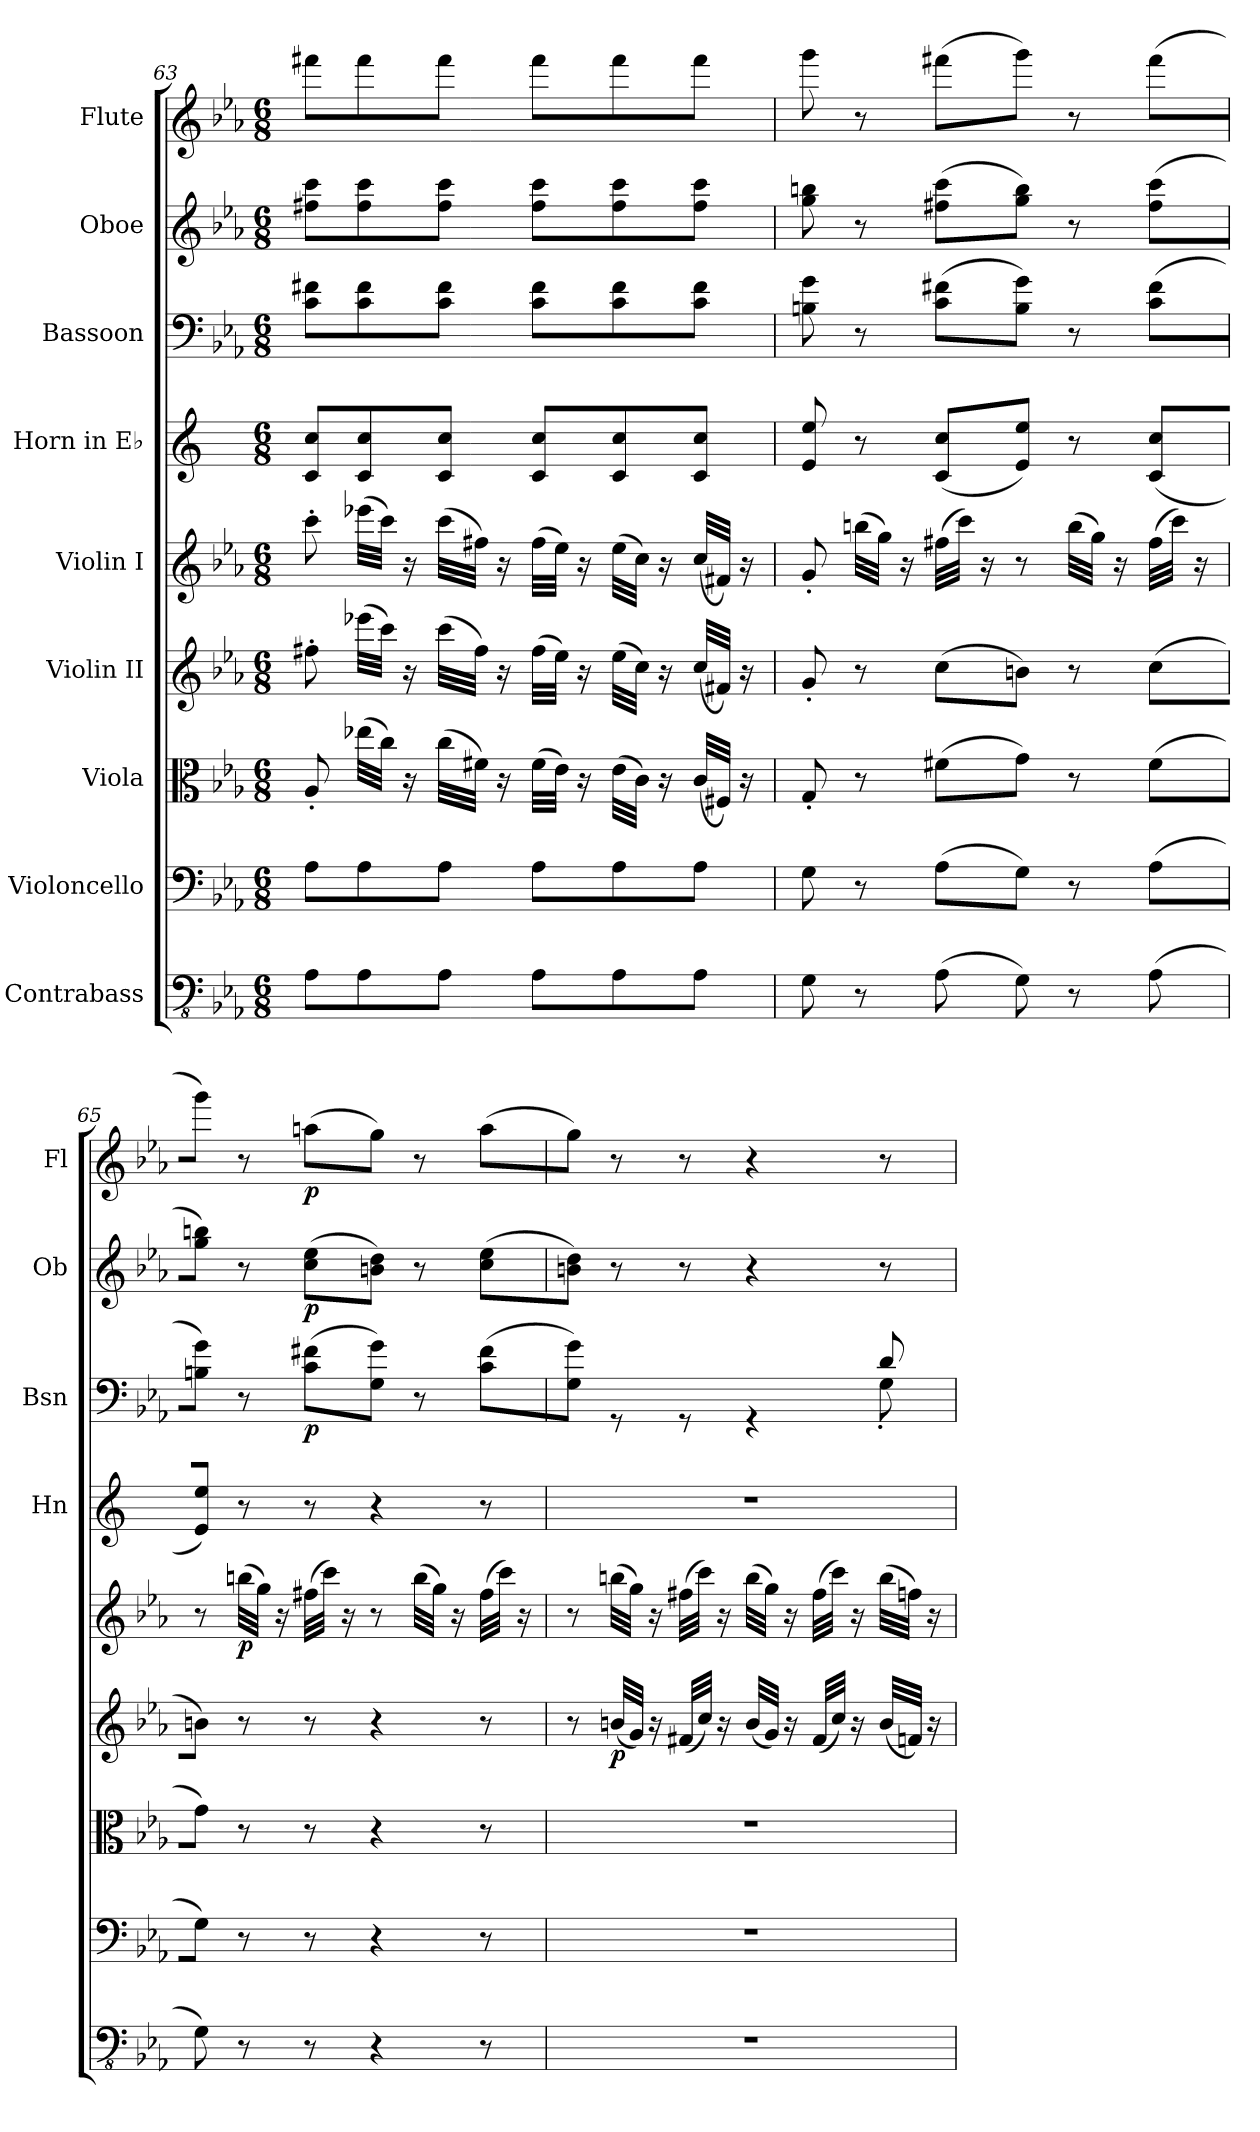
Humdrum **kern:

**kern	**kern	**kern	**kern	**dynam	**kern	**dynam	**kern	**kern	**dynam	**kern	**dynam	**kern	**dynam
*part9	*part8	*part7	*part6	*part6	*part5	*part5	*part4	*part3	*part3	*part2	*part2	*part1	*part1
*staff9	*staff8	*staff7	*staff6	*staff6	*staff5	*staff5	*staff4	*staff3	*staff3	*staff2	*staff2	*staff1	*staff1
*I"Contrabass	*I"Violoncello	*I"Viola	*I"Violin II	*	*I"Violin I	*	*I"Horn in E♭	*I"Bassoon	*	*I"Oboe	*	*I"Flute	*
*	*	*	*	*	*	*	*I'Hn	*I'Bsn	*	*I'Ob	*	*I'Fl	*
*clefFv4	*clefF4	*clefC3	*clefG2	*	*clefG2	*	*clefG2	*clefF4	*	*clefG2	*	*clefG2	*
*	*	*	*	*	*	*	*ITrd5c9	*	*	*	*	*	*
*k[b-e-a-]	*k[b-e-a-]	*k[b-e-a-]	*k[b-e-a-]	*	*k[b-e-a-]	*	*k[b-e-a-]	*k[b-e-a-]	*	*k[b-e-a-]	*	*k[b-e-a-]	*
*M6/8	*M6/8	*M6/8	*M6/8	*	*M6/8	*	*M6/8	*M6/8	*	*M6/8	*	*M6/8	*
=63	=63	=63	=63	=63	=63	=63	=63	=63	=63	=63	=63	=63	=63
8AA-\L	8A-\L	8A-'/	8ff#X'\	.	8ccc'\	.	8E-/ 8e-/L	8c\ 8f#X\L	.	8ff#X\ 8ccc\L	.	8fff#X\L	.
8AA-\	8A-\	(>32ee-X\LLL	(>32eee-X\LLL	.	(>32eee-X\LLL	.	8E-/ 8e-/	8c\ 8f#\	.	8ff#\ 8ccc\	.	8fff#\	.
.	.	32cc\JJJ)	32ccc\JJJ)	.	32ccc\JJJ)	.	.	.	.	.	.	.	.
.	.	16r	16r	.	16r	.	.	.	.	.	.	.	.
8AA-\J	8A-\J	(>32cc\LLL	(>32ccc\LLL	.	(>32ccc\LLL	.	8E-/ 8e-/J	8c\ 8f#\J	.	8ff#\ 8ccc\J	.	8fff#\J	.
.	.	32f#X\JJJ)	32ff#\JJJ)	.	32ff#X\JJJ)	.	.	.	.	.	.	.	.
.	.	16r	16r	.	16r	.	.	.	.	.	.	.	.
8AA-\L	8A-\L	(>32f#\LLL	(>32ff#\LLL	.	(>32ff#\LLL	.	8E-/ 8e-/L	8c\ 8f#\L	.	8ff#\ 8ccc\L	.	8fff#\L	.
.	.	32e-\JJJ)	32ee-\JJJ)	.	32ee-\JJJ)	.	.	.	.	.	.	.	.
.	.	16r	16r	.	16r	.	.	.	.	.	.	.	.
8AA-\	8A-\	(>32e-\LLL	(>32ee-\LLL	.	(>32ee-\LLL	.	8E-/ 8e-/	8c\ 8f#\	.	8ff#\ 8ccc\	.	8fff#\	.
.	.	32c\JJJ)	32cc\JJJ)	.	32cc\JJJ)	.	.	.	.	.	.	.	.
.	.	16r	16r	.	16r	.	.	.	.	.	.	.	.
8AA-\J	8A-\J	(<32c/LLL	(<32cc/LLL	.	(<32cc/LLL	.	8E-/ 8e-/J	8c\ 8f#\J	.	8ff#\ 8ccc\J	.	8fff#\J	.
.	.	32F#X/JJJ)	32f#X/JJJ)	.	32f#X/JJJ)	.	.	.	.	.	.	.	.
.	.	16r	16r	.	16r	.	.	.	.	.	.	.	.
=64	=64	=64	=64	=64	=64	=64	=64	=64	=64	=64	=64	=64	=64
8GG\	8G\	8G'/	8g'/	.	8g'/	.	8G/ 8g/	8Bn\ 8g\	.	8gg\ 8bbn\	.	8ggg\	.
8r	8r	8r	8r	.	(>32bbn\LLL	.	8r	8r	.	8r	.	8r	.
.	.	.	.	.	32gg\JJJ)	.	.	.	.	.	.	.	.
.	.	.	.	.	16r	.	.	.	.	.	.	.	.
(>8AA-\	(>8A-\L	(>8f#X\L	(>8cc\L	.	(>32ff#X\LLL	.	(<8E-/ 8e-/L	(>8c\ 8f#X\L	.	(>8ff#X\ 8ccc\L	.	(>8fff#X\L	.
.	.	.	.	.	32ccc\JJJ)	.	.	.	.	.	.	.	.
.	.	.	.	.	16r	.	.	.	.	.	.	.	.
8GG\)	8G\J)	8g\J)	8bn\J)	.	8r	.	8G/ 8g/J)	8B\ 8g\J)	.	8gg\ 8bb\J)	.	8ggg\J)	.
8r	8r	8r	8r	.	(>32bb\LLL	.	8r	8r	.	8r	.	8r	.
.	.	.	.	.	32gg\JJJ)	.	.	.	.	.	.	.	.
.	.	.	.	.	16r	.	.	.	.	.	.	.	.
(>8AA-\	(>8A-\L	(>8f#\L	(>8cc\L	.	(>32ff#\LLL	.	(<8E-/ 8e-/L	(>8c\ 8f#\L	.	(>8ff#\ 8ccc\L	.	(>8fff#\L	.
.	.	.	.	.	32ccc\JJJ)	.	.	.	.	.	.	.	.
.	.	.	.	.	16r	.	.	.	.	.	.	.	.
=65	=65	=65	=65	=65	=65	=65	=65	=65	=65	=65	=65	=65	=65
8GG\)	8G\J)	8g\J)	8bn\J)	.	8r	.	8G/ 8g/J)	8Bn\ 8g\J)	.	8gg\ 8bbn\J)	.	8ggg\J)	.
!	!	!	!	!	!	!LO:DY:b	!	!	!	!	!	!	!
8r	8r	8r	8r	.	(>32bbn\LLL	p	8r	8r	.	8r	.	8r	.
.	.	.	.	.	32gg\JJJ)	.	.	.	.	.	.	.	.
.	.	.	.	.	16r	.	.	.	.	.	.	.	.
!	!	!	!	!	!	!	!	!	!LO:DY:b	!	!LO:DY:b	!	!LO:DY:b
8r	8r	8r	8r	.	(>32ff#X\LLL	.	8r	(>8c\ 8f#X\L	p	(>8cc\ 8ee-\L	p	(>8aan\L	p
.	.	.	.	.	32ccc\JJJ)	.	.	.	.	.	.	.	.
.	.	.	.	.	16r	.	.	.	.	.	.	.	.
4r	4r	4r	4r	.	8r	.	4r	8G\ 8g\J)	.	8bn\ 8dd\J)	.	8gg\J)	.
.	.	.	.	.	(>32bb\LLL	.	.	8r	.	8r	.	8r	.
.	.	.	.	.	32gg\JJJ)	.	.	.	.	.	.	.	.
.	.	.	.	.	16r	.	.	.	.	.	.	.	.
8r	8r	8r	8r	.	(>32ff#\LLL	.	8r	(>8c\ 8f#\L	.	(>8cc\ 8ee-\L	.	(>8aa\L	.
.	.	.	.	.	32ccc\JJJ)	.	.	.	.	.	.	.	.
.	.	.	.	.	16r	.	.	.	.	.	.	.	.
=66	=66	=66	=66	=66	=66	=66	=66	=66	=66	=66	=66	=66	=66
*	*	*	*	*	*	*	*	*^	*	*	*	*	*
2.r	2.r	2.r	8r	.	8r	.	2.r	8G\ 8g\J)	8ryy	.	8bn\ 8dd\J)	.	8gg\J)	.
!	!	!	!	!LO:DY:b	!	!	!	!	!	!	!	!	!	!
*	*	*	*	*	*	*	*	*v	*v	*	*	*	*	*
.	.	.	(<32bn/LLL	p	(>32bbn\LLL	.	.	8rGG	.	8r	.	8r	.
.	.	.	32g/JJJ)	.	32gg\JJJ)	.	.	.	.	.	.	.	.
.	.	.	16r	.	16r	.	.	.	.	.	.	.	.
.	.	.	(<32f#X/LLL	.	(>32ff#X\LLL	.	.	8rGG	.	8r	.	8r	.
.	.	.	32cc/JJJ)	.	32ccc\JJJ)	.	.	.	.	.	.	.	.
.	.	.	16r	.	16r	.	.	.	.	.	.	.	.
.	.	.	(<32b/LLL	.	(>32bb\LLL	.	.	4rGG	.	4r	.	4r	.
.	.	.	32g/JJJ)	.	32gg\JJJ)	.	.	.	.	.	.	.	.
.	.	.	16r	.	16r	.	.	.	.	.	.	.	.
.	.	.	(<32f#/LLL	.	(>32ff#\LLL	.	.	.	.	.	.	.	.
.	.	.	32cc/JJJ)	.	32ccc\JJJ)	.	.	.	.	.	.	.	.
.	.	.	16r	.	16r	.	.	.	.	.	.	.	.
*	*	*	*	*	*	*	*	*^	*	*	*	*	*
.	.	.	(<32b/LLL	.	(>32bb\LLL	.	.	8d/	8G'\	.	8r	.	8r	.
.	.	.	32fn/JJJ)	.	32ffn\JJJ)	.	.	.	.	.	.	.	.	.
.	.	.	16r	.	16r	.	.	.	.	.	.	.	.	.
*	*	*	*	*	*	*	*	*v	*v	*	*	*	*	*
=	=	=	=	=	=	=	=	=	=	=	=	=	=
*-	*-	*-	*-	*-	*-	*-	*-	*-	*-	*-	*-	*-	*-
